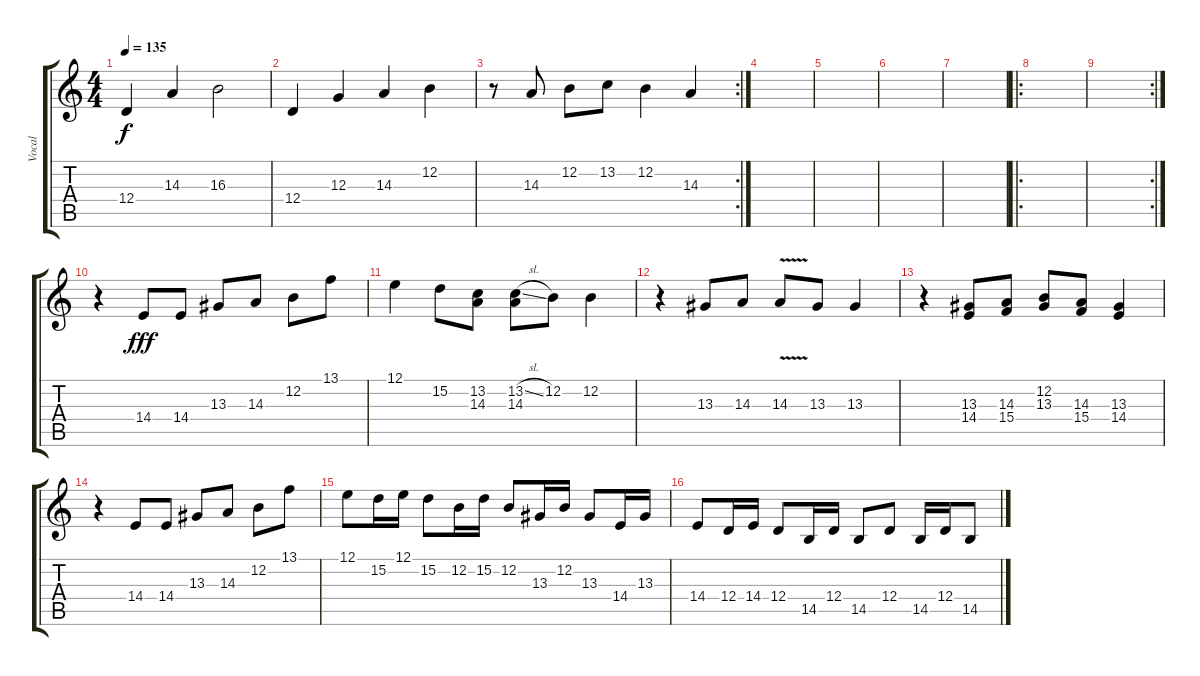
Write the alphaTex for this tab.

\track ("Vocal" "Vocal") {instrument synthbrass1}
\staff {score tabs}
\tuning (E4 B3 G3 D3 A2 E2) {hide}
\ts (4 4)
\tempo 135
\clef g2
\ks c
12.4.4{dy f} 14.3.4 16.3.2 |
12.4.4 12.3.4 14.3.4 12.2.4 |
\rc 2
r.8 14.3.8 12.2.8 13.2.8 12.2.4 14.3.4 |
|
|
|
|
\ro
|
\rc 2
|
r.4{instrument voiceoohs} 14.4.8{dy fff} 14.4.8 13.3.8 14.3.8 12.2.8 13.1.8 |
12.1.4 15.2.8 (13.2 14.3).8 (13.2{sl} 14.3).8 12.2.8 12.2.4 |
r.4{instrument voiceoohs} 13.3.8 14.3.8 14.3{v}.8 13.3.8 13.3.4 |
r.4 (13.3 14.4).8 (14.3 15.4).8 (12.2 13.3).8 (14.3 15.4).8 (13.3 14.4).4 |
r.4{instrument voiceoohs} 14.4.8 14.4.8 13.3.8 14.3.8 12.2.8 13.1.8 |
12.1.8 15.2.16 12.1.16 15.2.8 12.2.16 15.2.16 12.2.8 13.3.16 12.2.16 13.3.8 14.4.16 13.3.16 |
14.4.8 12.4.16 14.4.16 12.4.8 14.5.16 12.4.16 14.5.8 12.4.8 14.5.16 12.4.16 14.5.8
